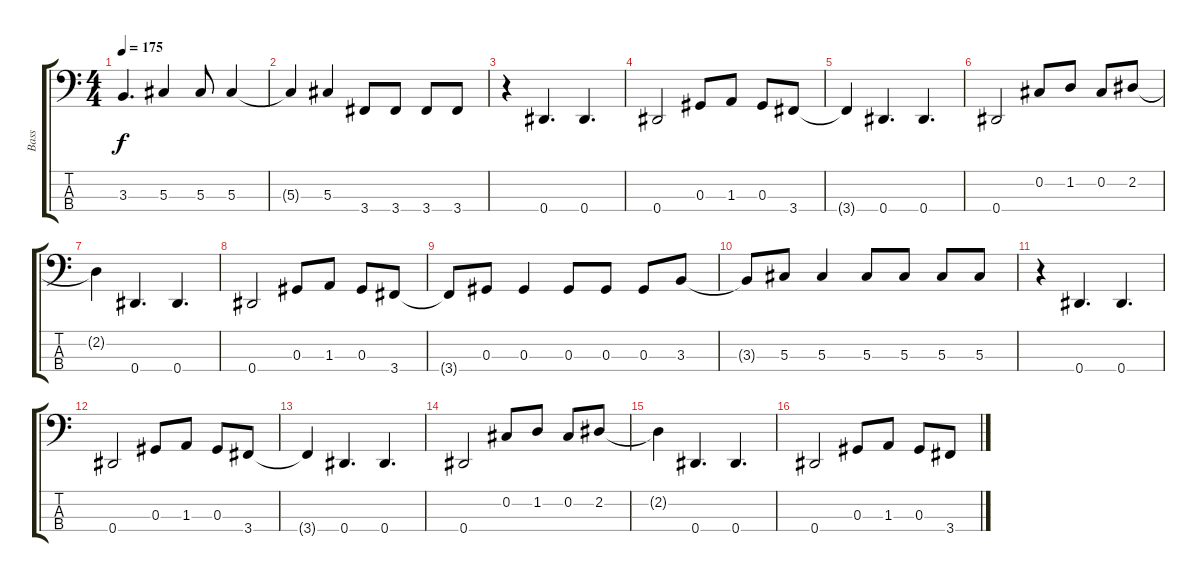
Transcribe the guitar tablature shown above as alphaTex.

\track ("Bass" "Bass") {instrument electricbassfinger}
\staff {score tabs}
\tuning (Gb2 Db2 Ab1 Eb1) {hide}
\ts (4 4)
\tempo 175
\clef f4
\ks c
3.3.4{d dy f} 5.3.4 5.3.8 5.3.4 |
5.3{t}.4 5.3.4 3.4.8 3.4.8 3.4.8 3.4.8 |
r.4 0.4.4{d} 0.4.4{d} |
0.4.2 0.3.8 1.3.8 0.3.8 3.4.8 |
3.4{t}.4 0.4.4{d} 0.4.4{d} |
0.4.2 0.2.8 1.2.8 0.2.8 2.2.8 |
2.2{t}.4 0.4.4{d} 0.4.4{d} |
0.4.2 0.3.8 1.3.8 0.3.8 3.4.8 |
3.4{t}.8 0.3.8 0.3.4 0.3.8 0.3.8 0.3.8 3.3.8 |
3.3{t}.8 5.3.8 5.3.4 5.3.8 5.3.8 5.3.8 5.3.8 |
r.4 0.4.4{d} 0.4.4{d} |
0.4.2 0.3.8 1.3.8 0.3.8 3.4.8 |
3.4{t}.4 0.4.4{d} 0.4.4{d} |
0.4.2 0.2.8 1.2.8 0.2.8 2.2.8 |
2.2{t}.4 0.4.4{d} 0.4.4{d} |
0.4.2 0.3.8 1.3.8 0.3.8 3.4.8
